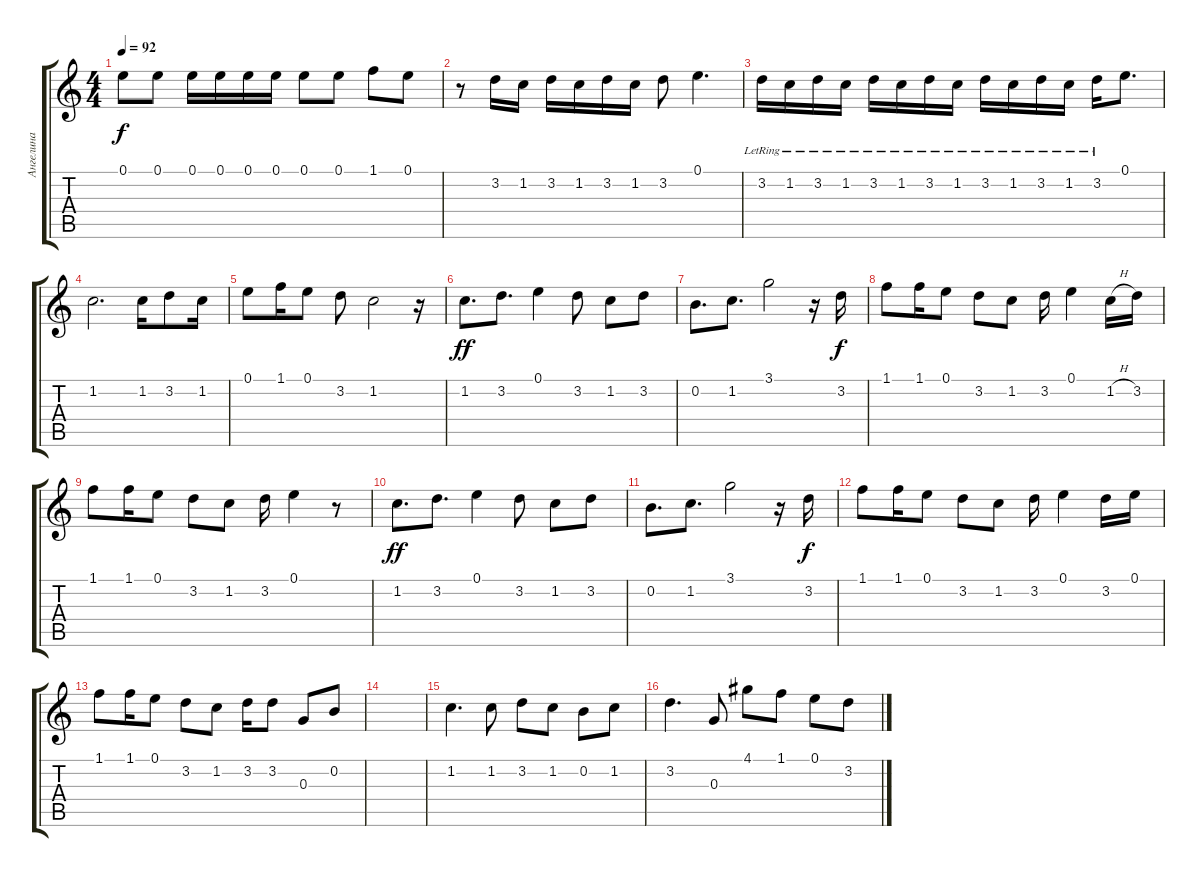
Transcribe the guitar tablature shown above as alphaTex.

\track ("Ангелина" "Ангелина") {instrument acousticguitarsteel}
\staff {score tabs}
\tuning (E4 B3 G3 D3 A2 E2) {hide}
\ts (4 4)
\tempo 92
\clef g2
\ks c
0.1.8{dy f} 0.1.8 0.1.16 0.1.16 0.1.16 0.1.16 0.1.8 0.1.8 1.1.8 0.1.8 |
r.8 3.2.16 1.2.16 3.2.16 1.2.16 3.2.16 1.2.16 3.2.8 0.1.4{d} |
3.2{lr}.16 1.2{lr}.16 3.2{lr}.16 1.2{lr}.16 3.2{lr}.16 1.2{lr}.16 3.2{lr}.16 1.2{lr}.16 3.2{lr}.16 1.2{lr}.16 3.2{lr}.16 1.2{lr}.16 3.2{lr}.16 0.1.8{d} |
1.2.2{d} 1.2.16 3.2.8 1.2.16 |
0.1.8 1.1.16 0.1.8 3.2.8 1.2.2 r.16 |
1.2.8{d dy ff} 3.2.8{d} 0.1.4 3.2.8 1.2.8 3.2.8 |
0.2.8{d} 1.2.8{d} 3.1.2 r.16 3.2.16{dy f} |
1.1.8 1.1.16 0.1.8 3.2.8 1.2.8 3.2.16 0.1.4 1.2{h}.16 3.2.16 |
1.1.8 1.1.16 0.1.8 3.2.8 1.2.8 3.2.16 0.1.4 r.8 |
1.2.8{d dy ff} 3.2.8{d} 0.1.4 3.2.8 1.2.8 3.2.8 |
0.2.8{d} 1.2.8{d} 3.1.2 r.16 3.2.16{dy f} |
1.1.8 1.1.16 0.1.8 3.2.8 1.2.8 3.2.16 0.1.4 3.2.16 0.1.16 |
1.1.8 1.1.16 0.1.8 3.2.8 1.2.8 3.2.16 3.2.8 0.3.8 0.2.8 |
|
1.2.4{d} 1.2.8 3.2.8 1.2.8 0.2.8 1.2.8 |
3.2.4{d} 0.3.8 4.1.8 1.1.8 0.1.8 3.2.8
